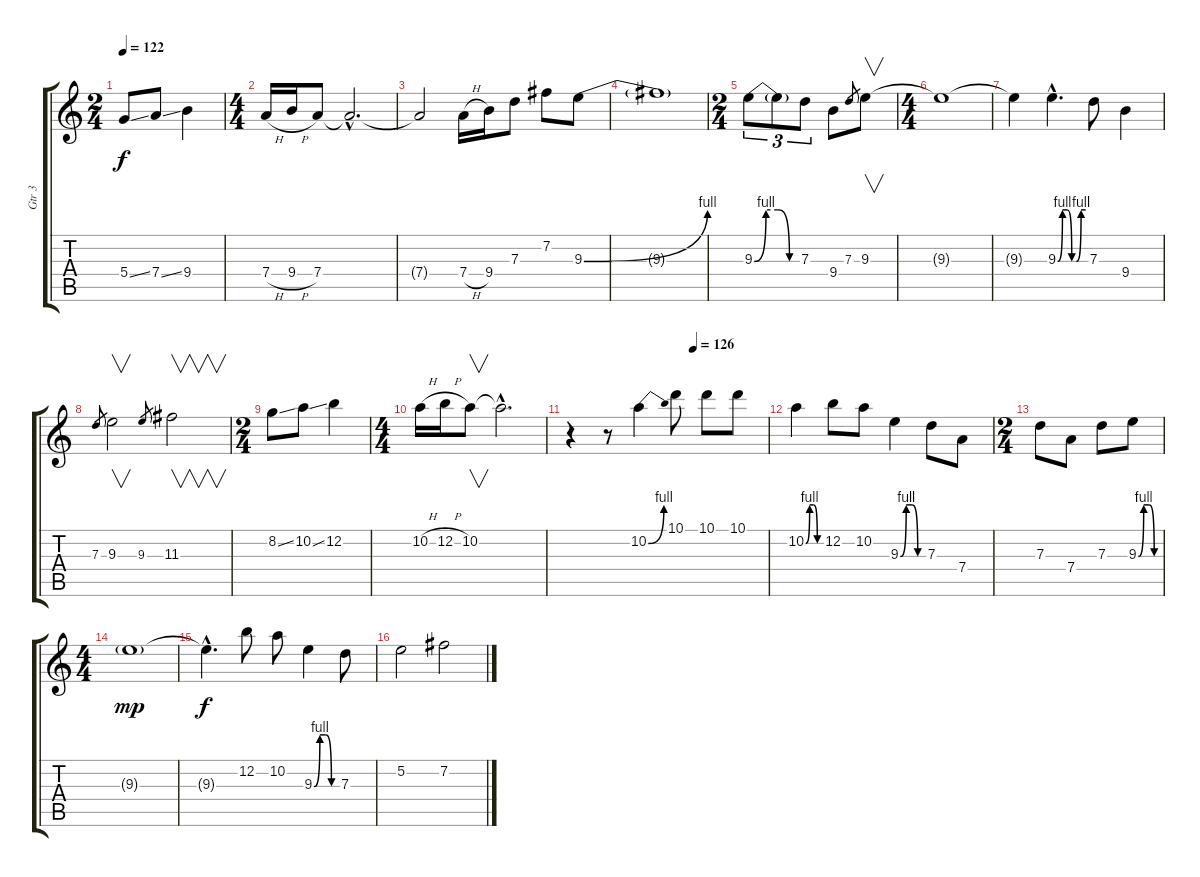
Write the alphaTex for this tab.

\track ("Gtr 3" "Gtr 3") {instrument electricguitarjazz}
\staff {score tabs}
\tuning (E4 B3 G3 D3 A2 E2) {hide}
\ts (2 4)
\tempo 122
\clef g2
\ks c
5.4{ss}.8{dy f} 7.4{ss}.8 9.4.4 |
\ts (4 4)
7.4{h}.16 9.4{h}.16 7.4.8 7.4{hac t}.2{d} |
7.4{t}.2 7.4{h}.16 9.4.16 7.3.8 7.2.8 9.3{be (bend 0 0 60 4)}.8 |
9.3{t}.1 |
\ts (2 4)
9.3{be (custom 0 0 15 4 30 4 45 0 60 0)}.8{tu (3 2)} 9.3{t}.8{tu (3 2)} 7.3.8{tu (3 2)} 9.4.8 7.3.8{gr} 9.3.8{v} |
\ts (4 4)
9.3{t}.1 |
9.3{t}.4 9.3{be (custom 0 0 10 4 20 4 30 0 40 0 50 4 60 4) hac}.4{d} 7.3.8 9.4.4 |
7.3.8{gr} 9.3.2{v} 9.3.8{gr} 11.3.2{v} |
\ts (2 4)
8.2{ss}.8 10.2{ss}.8 12.2.4 |
\ts (4 4)
10.2{h}.16 12.2{h}.16 10.2.8{v} 10.2{hac t}.2{d} |
\tempo (126 0.625)
r.4 r.8 10.2{be (bend 0 0 60 4)}.4 10.1.8 10.1.8 10.1.8 |
10.2{be (custom 0 0 15 4 30 4 45 0 60 0)}.4 12.2.8 10.2.8 9.3{be (custom 0 0 15 4 30 4 45 0 60 0)}.4 7.3.8 7.4.8 |
\ts (2 4)
7.3.8 7.4.8 7.3.8 9.3{be (custom 0 0 15 4 30 4 45 0 60 0)}.8 |
\ts (4 4)
9.3{g}.1{dy mp} |
9.3{hac t}.4{d dy f} 12.2.8 10.2.8 9.3{be (custom 0 0 15 4 30 4 45 0 60 0)}.4 7.3.8 |
5.2.2 7.2.2
